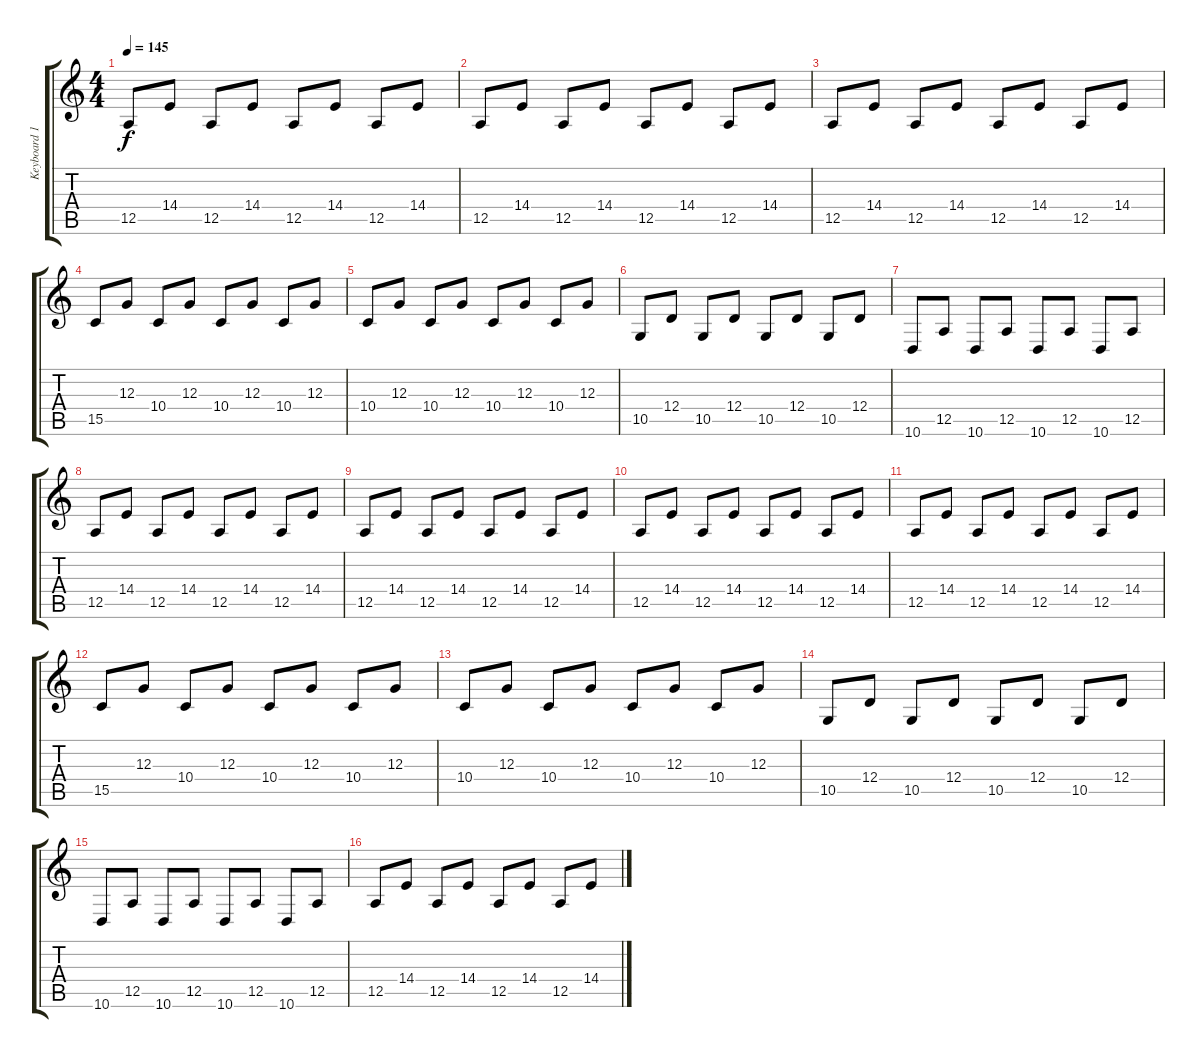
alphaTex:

\track ("Keyboard 1 (piano / marimba)" "Keyboard 1") {instrument acousticgrandpiano}
\staff {score tabs}
\tuning (E4 B3 G3 D3 A2 E2) {hide}
\ts (4 4)
\tempo 145
\clef g2
\ks c
12.5.8{dy f} 14.4.8 12.5.8 14.4.8 12.5.8 14.4.8 12.5.8 14.4.8 |
12.5.8 14.4.8 12.5.8 14.4.8 12.5.8 14.4.8 12.5.8 14.4.8 |
12.5.8 14.4.8 12.5.8 14.4.8 12.5.8 14.4.8 12.5.8 14.4.8 |
15.5.8 12.3.8 10.4.8 12.3.8 10.4.8 12.3.8 10.4.8 12.3.8 |
10.4.8 12.3.8 10.4.8 12.3.8 10.4.8 12.3.8 10.4.8 12.3.8 |
10.5.8 12.4.8 10.5.8 12.4.8 10.5.8 12.4.8 10.5.8 12.4.8 |
10.6.8 12.5.8 10.6.8 12.5.8 10.6.8 12.5.8 10.6.8 12.5.8 |
12.5.8 14.4.8 12.5.8 14.4.8 12.5.8 14.4.8 12.5.8 14.4.8 |
12.5.8 14.4.8 12.5.8 14.4.8 12.5.8 14.4.8 12.5.8 14.4.8 |
12.5.8 14.4.8 12.5.8 14.4.8 12.5.8 14.4.8 12.5.8 14.4.8 |
12.5.8 14.4.8 12.5.8 14.4.8 12.5.8 14.4.8 12.5.8 14.4.8 |
15.5.8 12.3.8 10.4.8 12.3.8 10.4.8 12.3.8 10.4.8 12.3.8 |
10.4.8 12.3.8 10.4.8 12.3.8 10.4.8 12.3.8 10.4.8 12.3.8 |
10.5.8 12.4.8 10.5.8 12.4.8 10.5.8 12.4.8 10.5.8 12.4.8 |
10.6.8 12.5.8 10.6.8 12.5.8 10.6.8 12.5.8 10.6.8 12.5.8 |
12.5.8 14.4.8 12.5.8 14.4.8 12.5.8 14.4.8 12.5.8 14.4.8
